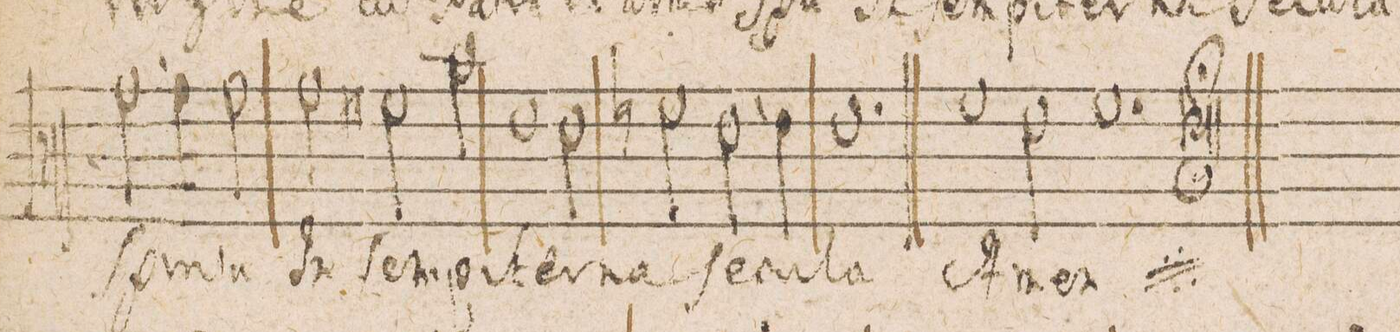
**kern	**text
*I"Alto.	*
*clefC3	*
*k[]	*
*met(C|)	*
*M3/2	*
2.g\	Spi-
4g\	-ri-
2g\	-tu
=84-	=84-
2g\	In
2f#X\	Sem-
2b\	-pi-
=85-	=85-
1e	-ter-
2e\	-na
=86-	=86-
2fn\	ſe-
2.e\	.
4e\	-cu-
=87-	=87-
1.e	-la
=88||	=88||
1f	A-
2e\	-men
=89-	=89-
*	*ij
1.f	A-
=90-	=90-
0el;;	-men
*	*Xij
=91||	=91||
*-	*-
